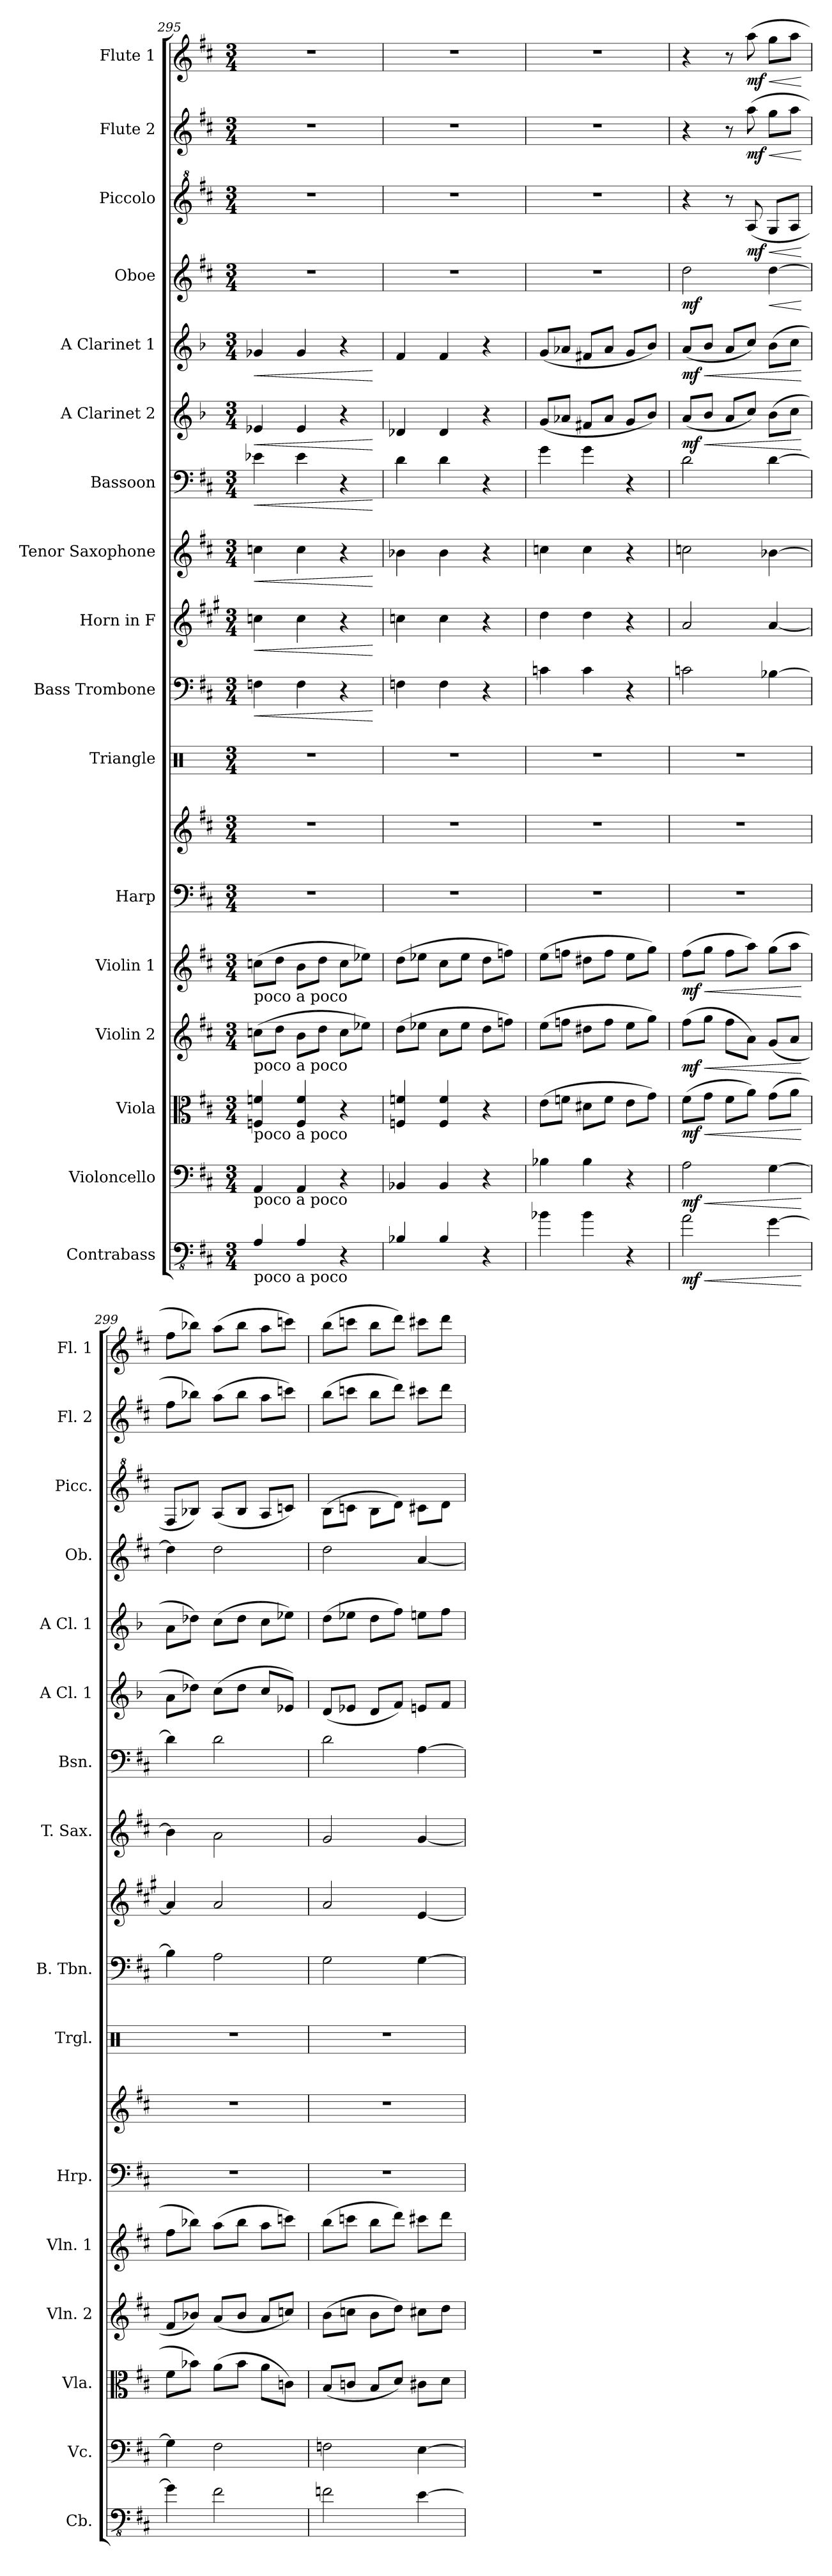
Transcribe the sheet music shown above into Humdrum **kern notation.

**kern	**dynam	**kern	**dynam	**kern	**dynam	**kern	**dynam	**kern	**dynam	**kern	**kern	**kern	**kern	**dynam	**kern	**dynam	**kern	**dynam	**kern	**dynam	**kern	**dynam	**kern	**dynam	**kern	**dynam	**kern	**dynam	**kern	**dynam	**kern	**dynam
*part17	*part17	*part16	*part16	*part15	*part15	*part14	*part14	*part13	*part13	*part12	*part12	*part11	*part10	*part10	*part9	*part9	*part8	*part8	*part7	*part7	*part6	*part6	*part5	*part5	*part4	*part4	*part3	*part3	*part2	*part2	*part1	*part1
*staff18	*staff18	*staff17	*staff17	*staff16	*staff16	*staff15	*staff15	*staff14	*staff14	*staff13	*staff12	*staff11	*staff10	*staff10	*staff9	*staff9	*staff8	*staff8	*staff7	*staff7	*staff6	*staff6	*staff5	*staff5	*staff4	*staff4	*staff3	*staff3	*staff2	*staff2	*staff1	*staff1
*I"Contrabass	*	*I"Violoncello	*	*I"Viola	*	*I"Violin 2	*	*I"Violin 1	*	*I"Harp	*	*I"Triangle	*I"Bass Trombone	*	*I"Horn in F	*	*I"Tenor Saxophone	*	*I"Bassoon	*	*I"A Clarinet 2	*	*I"A Clarinet 1	*	*I"Oboe	*	*I"Piccolo	*	*I"Flute 2	*	*I"Flute 1	*
*I'Cb.	*	*I'Vc.	*	*I'Vla.	*	*I'Vln. 2	*	*I'Vln. 1	*	*I'Hrp.	*	*I'Trgl.	*I'B. Tbn.	*	*	*	*I'T. Sax.	*	*I'Bsn.	*	*I'A Cl. 1	*	*I'A Cl. 1	*	*I'Ob.	*	*I'Picc.	*	*I'Fl. 2	*	*I'Fl. 1	*
*clefFv4	*	*clefF4	*	*clefC3	*	*clefG2	*	*clefG2	*	*clefF4	*clefG2	*clefX	*clefF4	*	*clefG2	*	*clefG2	*	*clefF4	*	*clefG2	*	*clefG2	*	*clefG2	*	*clefG^2	*	*clefG2	*	*clefG2	*
*ITrd7c12	*	*	*	*	*	*	*	*	*	*	*	*	*	*	*ITrd4c7	*	*ITrd8c14	*	*	*	*ITrd2c3	*	*ITrd2c3	*	*	*	*ITrd-7c-12	*	*	*	*	*
*k[f#c#]	*	*k[f#c#]	*	*k[f#c#]	*	*k[f#c#]	*	*k[f#c#]	*	*k[f#c#]	*k[f#c#]	*k[]	*k[f#c#]	*	*k[f#c#]	*	*k[f#c#]	*	*k[f#c#]	*	*k[f#c#]	*	*k[f#c#]	*	*k[f#c#]	*	*k[f#c#]	*	*k[f#c#]	*	*k[f#c#]	*
*M3/4	*	*M3/4	*	*M3/4	*	*M3/4	*	*M3/4	*	*M3/4	*M3/4	*M3/4	*M3/4	*	*M3/4	*	*M3/4	*	*M3/4	*	*M3/4	*	*M3/4	*	*M3/4	*	*M3/4	*	*M3/4	*	*M3/4	*
=295	=295	=295	=295	=295	=295	=295	=295	=295	=295	=295	=295	=295	=295	=295	=295	=295	=295	=295	=295	=295	=295	=295	=295	=295	=295	=295	=295	=295	=295	=295	=295	=295
!	!	!	!	!	!	!	!	!LO:TX:b:t=poco a poco	!	!	!	!	!	!	!	!	!	!	!	!	!	!	!	!	!	!	!	!	!	!	!	!
!	!	!	!	!	!	!LO:TX:b:t=poco a poco	!	!	!	!	!	!	!	!	!	!	!	!	!	!	!	!	!	!	!	!	!	!	!	!	!	!
!	!	!	!	!LO:TX:b:t=poco a poco	!	!	!	!	!	!	!	!	!	!	!	!	!	!	!	!	!	!	!	!	!	!	!	!	!	!	!	!
!	!	!LO:TX:b:t=poco a poco	!	!	!	!	!	!	!	!	!	!	!	!	!	!	!	!	!	!	!	!	!	!	!	!	!	!	!	!	!	!
!LO:TX:b:t=poco a poco	!	!	!	!	!	!	!	!	!	!	!	!	!	!	!	!	!	!	!	!	!	!	!	!	!	!	!	!	!	!	!	!
!	!	!	!	!	!	!	!	!	!	!	!	!	!	!LO:HP:b	!	!LO:HP:b	!	!LO:HP:b	!	!LO:HP:b	!	!LO:HP:b	!	!LO:HP:b	!	!	!	!	!	!	!	!
4AAA/	.	4AA/	.	4Fn/ 4fn/	.	(8ccn\L	.	(8ccn\L	.	2.r	2.r	2.r	4Fn\	<	4fn\	<	4cn\	<	4e-X\	<	4cn/	<	4e-X/	<	2.r	.	2.r	.	2.r	.	2.r	.
.	.	.	.	.	.	8dd\J	.	8dd\J	.	.	.	.	.	.	.	.	.	.	.	.	.	.	.	.	.	.	.	.	.	.	.	.
4AAA/	.	4AA/	.	4F/ 4f/	.	8b\L	.	8b\L	.	.	.	.	4F\	.	4f\	.	4c\	.	4e-\	.	4c/	.	4e-/	.	.	.	.	.	.	.	.	.
.	.	.	.	.	.	8dd\J	.	8dd\J	.	.	.	.	.	.	.	.	.	.	.	.	.	.	.	.	.	.	.	.	.	.	.	.
4r	.	4r	.	4r	.	8cc\L	.	8cc\L	.	.	.	.	4r	.	4r	.	4r	.	4r	.	4r	.	4r	.	.	.	.	.	.	.	.	.
.	.	.	.	.	.	8ee-X\J)	.	8ee-X\J)	.	.	.	.	.	.	.	.	.	.	.	.	.	.	.	.	.	.	.	.	.	.	.	.
.	.	.	.	.	.	.	.	.	.	.	.	.	.	[	.	[	.	[	.	[	.	[	.	[	.	.	.	.	.	.	.	.
!!LO:PB:g=z
=296	=296	=296	=296	=296	=296	=296	=296	=296	=296	=296	=296	=296	=296	=296	=296	=296	=296	=296	=296	=296	=296	=296	=296	=296	=296	=296	=296	=296	=296	=296	=296	=296
4BBB-X/	.	4BB-X/	.	4Fn/ 4fn/	.	(8dd\L	.	(8dd\L	.	2.r	2.r	2.r	4Fn\	.	4fn\	.	4B-X\	.	4d\	.	4B-X/	.	4d/	.	2.r	.	2.r	.	2.r	.	2.r	.
.	.	.	.	.	.	8ee-X\J	.	8ee-X\J	.	.	.	.	.	.	.	.	.	.	.	.	.	.	.	.	.	.	.	.	.	.	.	.
4BBB-/	.	4BB-/	.	4F/ 4f/	.	8cc#\L	.	8cc#\L	.	.	.	.	4F\	.	4f\	.	4B-\	.	4d\	.	4B-/	.	4d/	.	.	.	.	.	.	.	.	.
.	.	.	.	.	.	8ee-\J	.	8ee-\J	.	.	.	.	.	.	.	.	.	.	.	.	.	.	.	.	.	.	.	.	.	.	.	.
4r	.	4r	.	4r	.	8dd\L	.	8dd\L	.	.	.	.	4r	.	4r	.	4r	.	4r	.	4r	.	4r	.	.	.	.	.	.	.	.	.
.	.	.	.	.	.	8ffn\J)	.	8ffn\J)	.	.	.	.	.	.	.	.	.	.	.	.	.	.	.	.	.	.	.	.	.	.	.	.
=297	=297	=297	=297	=297	=297	=297	=297	=297	=297	=297	=297	=297	=297	=297	=297	=297	=297	=297	=297	=297	=297	=297	=297	=297	=297	=297	=297	=297	=297	=297	=297	=297
4BB-X\	.	4B-X\	.	(8e\L	.	(8ee\L	.	(8ee\L	.	2.r	2.r	2.r	4cn\	.	4g\	.	4cn\	.	4g\	.	(8e/L	.	(8e/L	.	2.r	.	2.r	.	2.r	.	2.r	.
.	.	.	.	8fn\J	.	8ffn\J	.	8ffn\J	.	.	.	.	.	.	.	.	.	.	.	.	8fn/J	.	8fn/J	.	.	.	.	.	.	.	.	.
4BB-\	.	4B-\	.	8d#X\L	.	8dd#X\L	.	8dd#X\L	.	.	.	.	4c\	.	4g\	.	4c\	.	4g\	.	8d#X/L	.	8d#X/L	.	.	.	.	.	.	.	.	.
.	.	.	.	8f\J	.	8ff\J	.	8ff\J	.	.	.	.	.	.	.	.	.	.	.	.	8f/J	.	8f/J	.	.	.	.	.	.	.	.	.
4r	.	4r	.	8e\L	.	8ee\L	.	8ee\L	.	.	.	.	4r	.	4r	.	4r	.	4r	.	8e/L	.	8e/L	.	.	.	.	.	.	.	.	.
.	.	.	.	8g\J)	.	8gg\J)	.	8gg\J)	.	.	.	.	.	.	.	.	.	.	.	.	8g/J)	.	8g/J)	.	.	.	.	.	.	.	.	.
=298	=298	=298	=298	=298	=298	=298	=298	=298	=298	=298	=298	=298	=298	=298	=298	=298	=298	=298	=298	=298	=298	=298	=298	=298	=298	=298	=298	=298	=298	=298	=298	=298
!	!LO:HP:b	!	!LO:HP:b	!	!	!	!	!	!	!	!	!	!	!	!	!	!	!	!	!	!	!	!	!	!	!	!	!	!	!	!	!
!	!LO:DY:n=1:b	!	!LO:DY:n=1:b	!	!LO:DY:b	!	!LO:DY:b	!	!LO:DY:b	!	!	!	!	!	!	!	!	!	!	!	!	!LO:DY:b	!	!LO:DY:b	!	!LO:DY:b	!	!	!	!	!	!
2AA\	< mf	2A\	< mf	(8f#\L	mf	(8ff#\L	mf	(8ff#\L	mf	2.r	2.r	2.r	2cn\	.	2d/	.	2cn\	.	2d\	.	(8f#/L	mf	(8f#/L	mf	2dd\	mf	4r	.	4r	.	4r	.
!	!	!	!	!	!LO:HP:b	!	!LO:HP:b	!	!LO:HP:b	!	!	!	!	!	!	!	!	!	!	!	!	!LO:HP:b	!	!LO:HP:b	!	!	!	!	!	!	!	!
.	.	.	.	8g\J	<	8gg\J	<	8gg\J	<	.	.	.	.	.	.	.	.	.	.	.	8g/J	<	8g/J	<	.	.	.	.	.	.	.	.
.	.	.	.	8f#\L	.	8ff#\L	.	8ff#\L	.	.	.	.	.	.	.	.	.	.	.	.	8f#/L	.	8f#/L	.	.	.	8r	.	8r	.	8r	.
!	!	!	!	!	!	!	!	!	!	!	!	!	!	!	!	!	!	!	!	!	!	!	!	!	!	!	!	!LO:DY:b	!	!LO:DY:b	!	!LO:DY:b
.	.	.	.	8a\J)	.	8a\J)	.	8aa\J)	.	.	.	.	.	.	.	.	.	.	.	.	8a/J)	.	8a/J)	.	.	.	(8aa/	mf	(8aa\	mf	(8aa\	mf
!	!	!	!	!	!	!	!	!	!	!	!	!	!	!	!	!	!	!	!	!	!	!	!	!	!	!LO:HP:b	!	!LO:HP:b	!	!LO:HP:b	!	!LO:HP:b
[4GG\	.	[4G\	.	(8g\L	.	(8g/L	.	(8gg\L	.	.	.	.	[4B-X\	.	[4d/	.	[4B-X\	.	[4d\	.	(8g\L	.	(8g\L	.	[4dd\	<	8gg/L	<	8gg\L	<	8gg\L	<
.	.	.	.	8a\J	.	8a/J	.	8aa\J	.	.	.	.	.	.	.	.	.	.	.	.	8a\J	.	8a\J	.	.	.	8aa/J	.	8aa\J	.	8aa\J	.
.	[	.	[	.	[	.	[	.	[	.	.	.	.	.	.	.	.	.	.	.	.	[	.	[	.	[	.	[	.	[	.	[
=299	=299	=299	=299	=299	=299	=299	=299	=299	=299	=299	=299	=299	=299	=299	=299	=299	=299	=299	=299	=299	=299	=299	=299	=299	=299	=299	=299	=299	=299	=299	=299	=299
4GG\]	.	4G\]	.	8f#\L	.	8f#/L	.	8ff#\L	.	2.r	2.r	2.r	4B-\]	.	4d/]	.	4B-\]	.	4d\]	.	8f#\L	.	8f#\L	.	4dd\]	.	8ff#/L	.	8ff#\L	.	8ff#\L	.
.	.	.	.	8b-X\J)	.	8b-X/J)	.	8bb-X\J)	.	.	.	.	.	.	.	.	.	.	.	.	8b-X\J)	.	8b-X\J)	.	.	.	8bb-X/J)	.	8bb-X\J)	.	8bb-X\J)	.
2FF#\	.	2F#\	.	(8a\L	.	(8a/L	.	(8aa\L	.	.	.	.	2A\	.	2d/	.	2A\	.	2d\	.	(8a\L	.	(8a\L	.	2dd\	.	(8aa/L	.	(8aa\L	.	(8aa\L	.
.	.	.	.	8b-\J	.	8b-/J	.	8bb-\J	.	.	.	.	.	.	.	.	.	.	.	.	8b-\J	.	8b-\J	.	.	.	8bb-/J	.	8bb-\J	.	8bb-\J	.
.	.	.	.	8a\L	.	8a/L	.	8aa\L	.	.	.	.	.	.	.	.	.	.	.	.	8a/L	.	8a\L	.	.	.	8aa/L	.	8aa\L	.	8aa\L	.
.	.	.	.	8cn\J)	.	8ccn/J)	.	8cccn\J)	.	.	.	.	.	.	.	.	.	.	.	.	8cn/J)	.	8ccn\J)	.	.	.	8cccn/J)	.	8cccn\J)	.	8cccn\J)	.
=300	=300	=300	=300	=300	=300	=300	=300	=300	=300	=300	=300	=300	=300	=300	=300	=300	=300	=300	=300	=300	=300	=300	=300	=300	=300	=300	=300	=300	=300	=300	=300	=300
2FFn\	.	2Fn\	.	(8B/L	.	(8b\L	.	(8bb\L	.	2.r	2.r	2.r	2G\	.	2d/	.	2G/	.	2d\	.	(8B/L	.	(8b\L	.	2dd\	.	(8bb\L	.	(8bb\L	.	(8bb\L	.
.	.	.	.	8cn/J	.	8ccn\J	.	8cccn\J	.	.	.	.	.	.	.	.	.	.	.	.	8cn/J	.	8ccn\J	.	.	.	8cccn\J	.	8cccn\J	.	8cccn\J	.
.	.	.	.	8B/L	.	8b\L	.	8bb\L	.	.	.	.	.	.	.	.	.	.	.	.	8B/L	.	8b\L	.	.	.	8bb\L	.	8bb\L	.	8bb\L	.
.	.	.	.	8d/J)	.	8dd\J)	.	8ddd\J)	.	.	.	.	.	.	.	.	.	.	.	.	8d/J)	.	8dd\J)	.	.	.	8ddd\J)	.	8ddd\J)	.	8ddd\J)	.
[4EE\	.	[4E\	.	8c#X\L	.	8cc#X\L	.	8ccc#X\L	.	.	.	.	[4G\	.	[4A/	.	[4G/	.	[4A\	.	8c#X/L	.	8cc#X\L	.	[4a/	.	8ccc#X\L	.	8ccc#X\L	.	8ccc#X\L	.
.	.	.	.	8d\J	.	8dd\J	.	8ddd\J	.	.	.	.	.	.	.	.	.	.	.	.	8d/J	.	8dd\J	.	.	.	8ddd\J	.	8ddd\J	.	8ddd\J	.
=	=	=	=	=	=	=	=	=	=	=	=	=	=	=	=	=	=	=	=	=	=	=	=	=	=	=	=	=	=	=	=	=
*-	*-	*-	*-	*-	*-	*-	*-	*-	*-	*-	*-	*-	*-	*-	*-	*-	*-	*-	*-	*-	*-	*-	*-	*-	*-	*-	*-	*-	*-	*-	*-	*-
